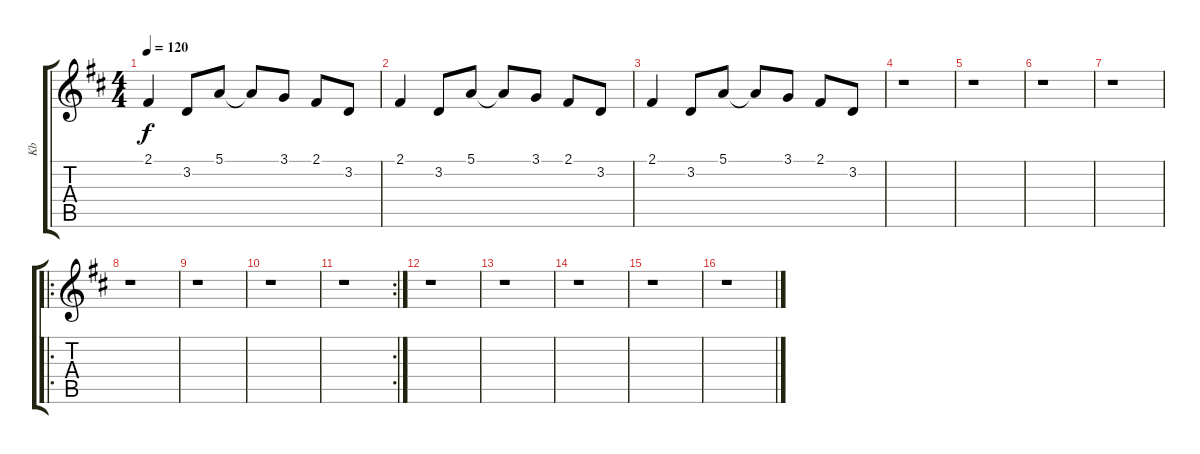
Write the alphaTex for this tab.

\track ("Kb" "Kb") {instrument electricpiano1}
\staff {score tabs}
\tuning (E4 B3 G3 D3 A2 E2) {hide}
\ts (4 4)
\tempo 120
\clef g2
\ks d
2.1.4{dy f} 3.2.8 5.1.8 5.1{t}.8 3.1.8 2.1.8 3.2.8 |
2.1.4 3.2.8 5.1.8 5.1{t}.8 3.1.8 2.1.8 3.2.8 |
2.1.4 3.2.8 5.1.8 5.1{t}.8 3.1.8 2.1.8 3.2.8 |
r.1 |
r.1 |
r.1 |
r.1 |
\ro
r.1 |
r.1 |
r.1 |
\rc 2
r.1 |
r.1 |
r.1 |
r.1 |
r.1 |
r.1
